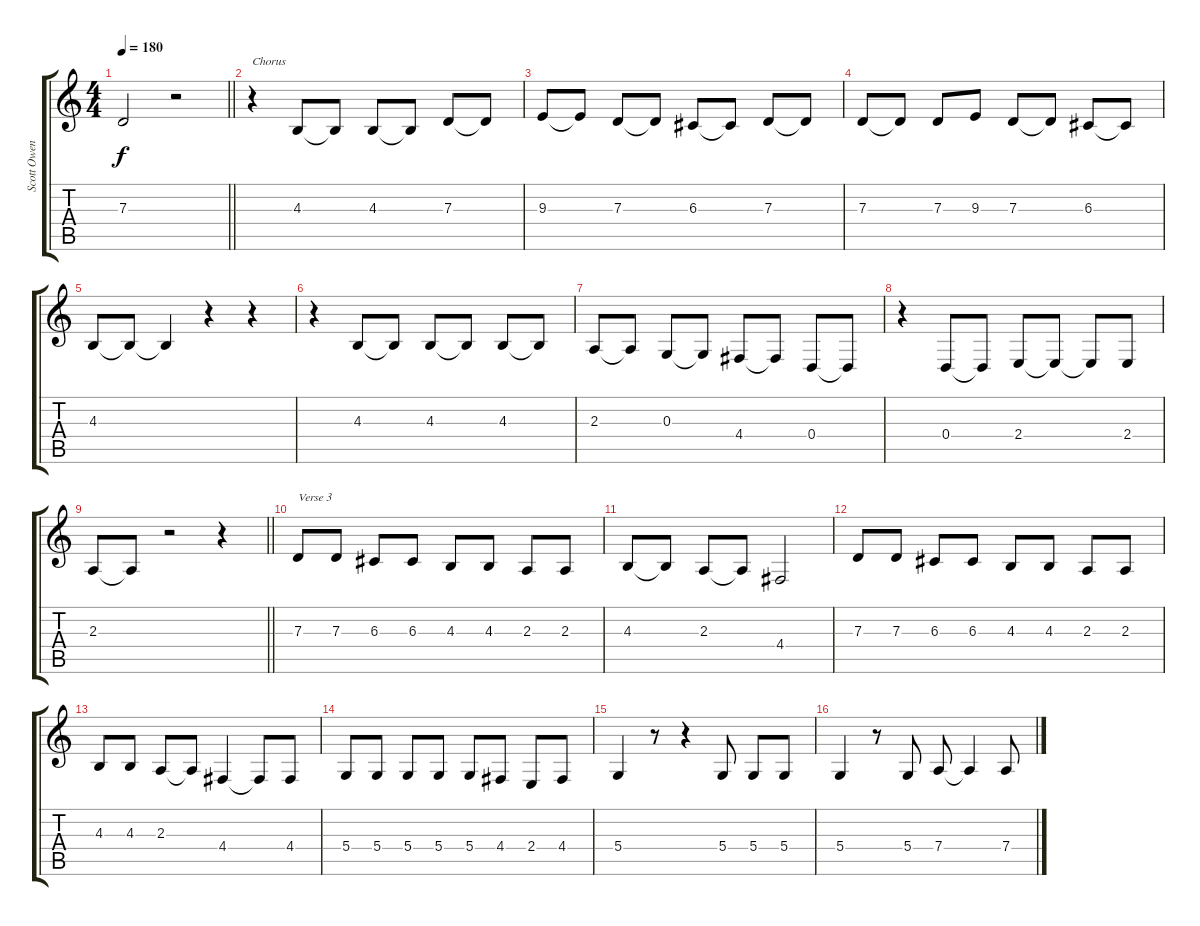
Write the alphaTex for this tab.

\track ("Scott Owen (Vocals)" "Scott Owen") {instrument tenorsax}
\staff {score tabs}
\tuning (E4 B3 G3 D3 A2 E2) {hide}
\ts (4 4)
\tempo 180
\clef g2
\barLineRight lightlight
\ks c
7.3.2{dy f} r.2 |
r.4{txt "Chorus"} 4.3.8 4.3{t}.8 4.3.8 4.3{t}.8 7.3.8 7.3{t}.8 |
9.3.8 9.3{t}.8 7.3.8 7.3{t}.8 6.3.8 6.3{t}.8 7.3.8 7.3{t}.8 |
7.3.8 7.3{t}.8 7.3.8 9.3.8 7.3.8 7.3{t}.8 6.3.8 6.3{t}.8 |
4.3.8 4.3{t}.8 4.3{t}.4 r.4 r.4 |
r.4 4.3.8{txt " "} 4.3{t}.8 4.3.8 4.3{t}.8 4.3.8 4.3{t}.8 |
2.3.8 2.3{t}.8 0.3.8 0.3{t}.8 4.4.8 4.4{t}.8 0.4.8 0.4{t}.8 |
r.4 0.4.8 0.4{t}.8 2.4.8 2.4{t}.8 2.4{t}.8 2.4.8 |
\barLineRight lightlight
2.3.8 2.3{t}.8 r.2 r.4 |
7.3.8{txt "Verse 3"} 7.3.8 6.3.8 6.3.8 4.3.8 4.3.8 2.3.8 2.3.8 |
4.3.8 4.3{t}.8 2.3.8 2.3{t}.8 4.4.2 |
7.3.8 7.3.8 6.3.8 6.3.8 4.3.8 4.3.8 2.3.8 2.3.8 |
4.3.8 4.3.8 2.3.8 2.3{t}.8 4.4.4 4.4{t}.8 4.4.8 |
5.4.8 5.4.8 5.4.8 5.4.8 5.4.8 4.4.8 2.4.8 4.4.8 |
5.4.4 r.8 r.4 5.4.8 5.4.8 5.4.8 |
5.4.4 r.8 5.4.8 7.4.8 7.4{t}.4 7.4.8
